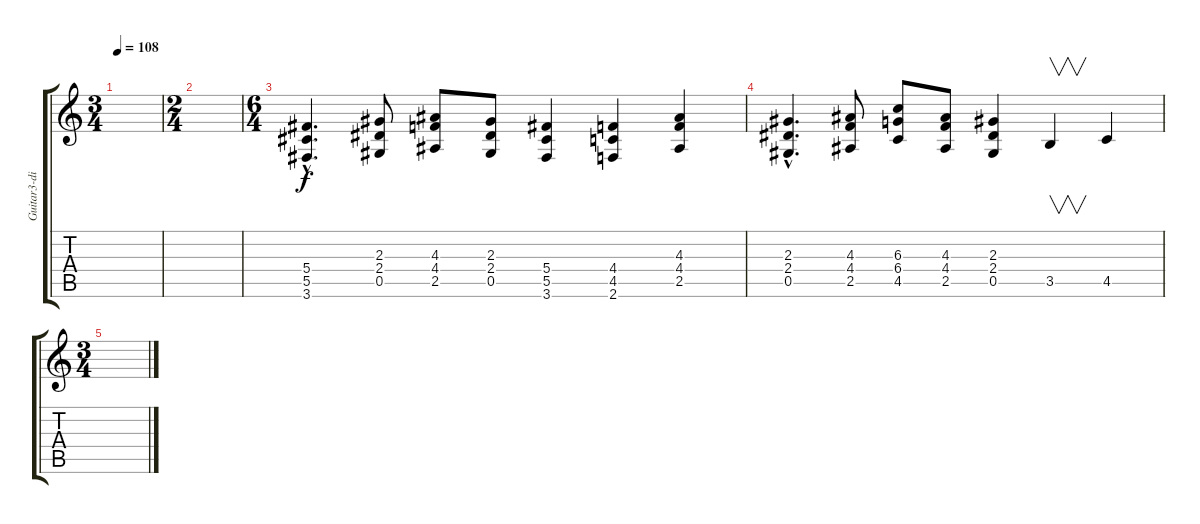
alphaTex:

\track ("Guitar3-dist" "Guitar3-di") {instrument distortionguitar}
\staff {score tabs}
\tuning (Eb4 Bb3 Gb3 Db3 Ab2 Eb2) {hide}
\ts (3 4)
\tempo 108
\clef g2
\ks c
|
\ts (2 4)
|
\ts (6 4)
(5.4{hac} 5.5{hac} 3.6{hac}).4{d} (2.3 2.4 0.5).8 (4.3 4.4 2.5).8 (2.3 2.4 0.5).8 (5.4 5.5 3.6).4 (4.4 4.5 2.6).4 (4.3 4.4 2.5).4 |
(2.3{hac} 2.4{hac} 0.5{hac}).4{d} (4.3 4.4 2.5).8 (6.3 6.4 4.5).8 (4.3 4.4 2.5).8 (2.3 2.4 0.5).4 3.5.4{v} 4.5.4 |
\ts (3 4)
